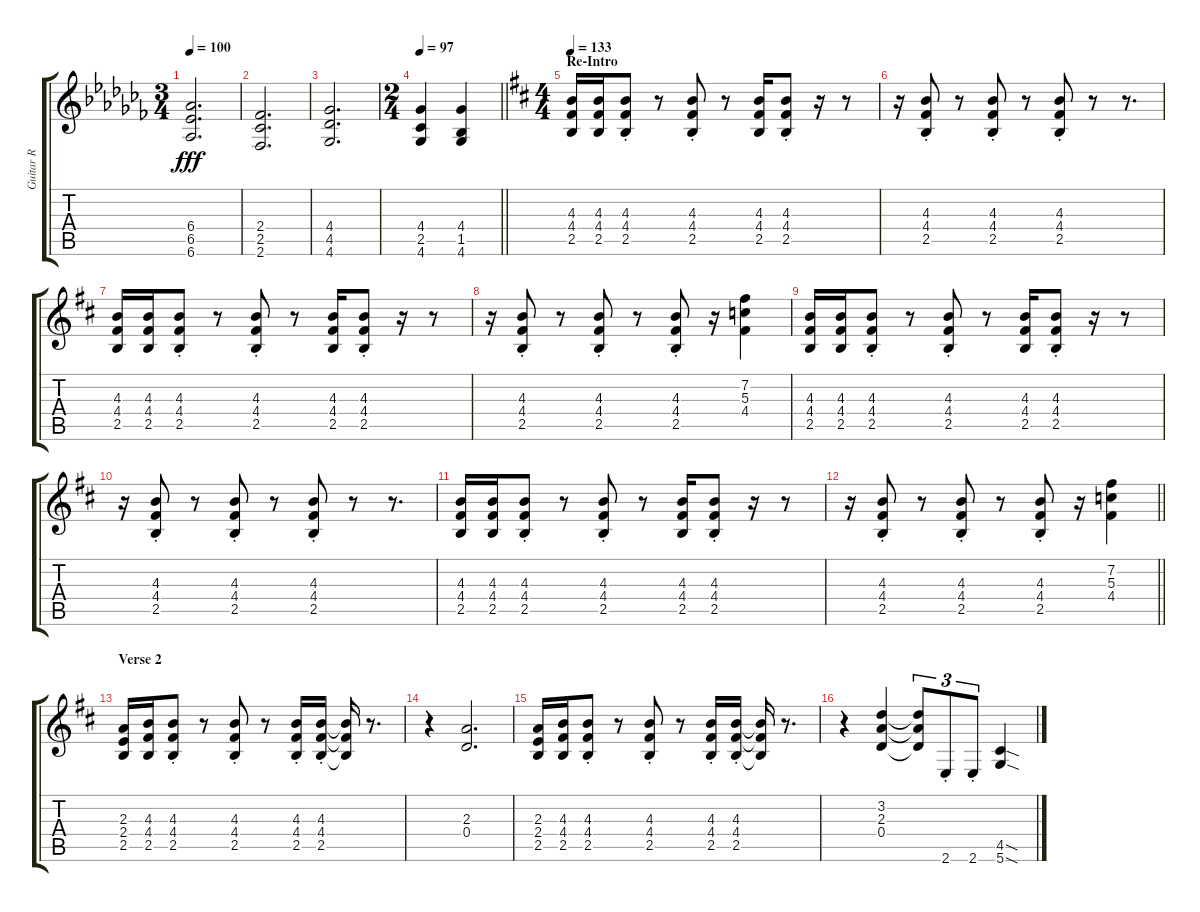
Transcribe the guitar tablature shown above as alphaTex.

\track ("Guitar R" "Guitar R") {instrument distortionguitar}
\staff {score tabs}
\tuning (E4 B3 G3 D3 A2 D2) {hide}
\ts (3 4)
\tempo 100
\clef g2
\ks cb
(6.4 6.5 6.6).2{d dy fff} |
(2.4 2.5 2.6).2{d} |
(4.4 4.5 4.6).2{d} |
\ts (2 4)
\tempo 97
\barLineRight lightlight
(4.4 2.5 4.6).4 (4.4 1.5 4.6).4 |
\ts (4 4)
\section ("" "Re-Intro")
\tempo 132
\tempo 133
\ks d
(4.3 4.4 2.5).16 (4.3 4.4 2.5).16 (4.3{st} 4.4{st} 2.5{st}).8 r.8 (4.3{st} 4.4{st} 2.5{st}).8 r.8 (4.3 4.4 2.5).16 (4.3{st} 4.4{st} 2.5{st}).8 r.16 r.8 |
r.16 (4.3{st} 4.4{st} 2.5{st}).8 r.8 (4.3{st} 4.4{st} 2.5{st}).8 r.8 (4.3{st} 4.4{st} 2.5{st}).8 r.8 r.8{d} |
(4.3 4.4 2.5).16 (4.3 4.4 2.5).16 (4.3{st} 4.4{st} 2.5{st}).8 r.8 (4.3{st} 4.4{st} 2.5{st}).8 r.8 (4.3 4.4 2.5).16 (4.3{st} 4.4{st} 2.5{st}).8 r.16 r.8 |
r.16 (4.3{st} 4.4{st} 2.5{st}).8 r.8 (4.3{st} 4.4{st} 2.5{st}).8 r.8 (4.3{st} 4.4{st} 2.5{st}).8 r.16 (7.2 5.3 4.4).4 |
(4.3 4.4 2.5).16 (4.3 4.4 2.5).16 (4.3{st} 4.4{st} 2.5{st}).8 r.8 (4.3{st} 4.4{st} 2.5{st}).8 r.8 (4.3 4.4 2.5).16 (4.3{st} 4.4{st} 2.5{st}).8 r.16 r.8 |
r.16 (4.3{st} 4.4{st} 2.5{st}).8 r.8 (4.3{st} 4.4{st} 2.5{st}).8 r.8 (4.3{st} 4.4{st} 2.5{st}).8 r.8 r.8{d} |
(4.3 4.4 2.5).16 (4.3 4.4 2.5).16 (4.3{st} 4.4{st} 2.5{st}).8 r.8 (4.3{st} 4.4{st} 2.5{st}).8 r.8 (4.3 4.4 2.5).16 (4.3{st} 4.4{st} 2.5{st}).8 r.16 r.8 |
\barLineRight lightlight
r.16 (4.3{st} 4.4{st} 2.5{st}).8 r.8 (4.3{st} 4.4{st} 2.5{st}).8 r.8 (4.3{st} 4.4{st} 2.5{st}).8 r.16 (7.2 5.3 4.4).4 |
\section ("" "Verse 2")
(2.3 2.4 2.5).16 (4.3 4.4 2.5).16 (4.3{st} 4.4{st} 2.5{st}).8 r.8 (4.3{st} 4.4{st} 2.5{st}).8 r.8 (4.3{st} 4.4{st} 2.5{st}).16 (4.3{st} 4.4{st} 2.5{st}).16 (4.3{t} 4.4{t} 2.5{t}).16 r.8{d} |
r.4 (2.3 0.4).2{d} |
(2.3 2.4 2.5).16 (4.3 4.4 2.5).16 (4.3{st} 4.4{st} 2.5{st}).8 r.8 (4.3{st} 4.4{st} 2.5{st}).8 r.8 (4.3{st} 4.4{st} 2.5{st}).16 (4.3{st} 4.4{st} 2.5{st}).16 (4.3{t} 4.4{t} 2.5{t}).16 r.8{d} |
r.4 (3.2 2.3 0.4).4 (3.2{t} 2.3{t} 0.4{t}).8{tu (3 2)} 2.6{st}.8{tu (3 2)} 2.6{st}.8{tu (3 2)} (4.5{sod} 5.6{sod}).4
